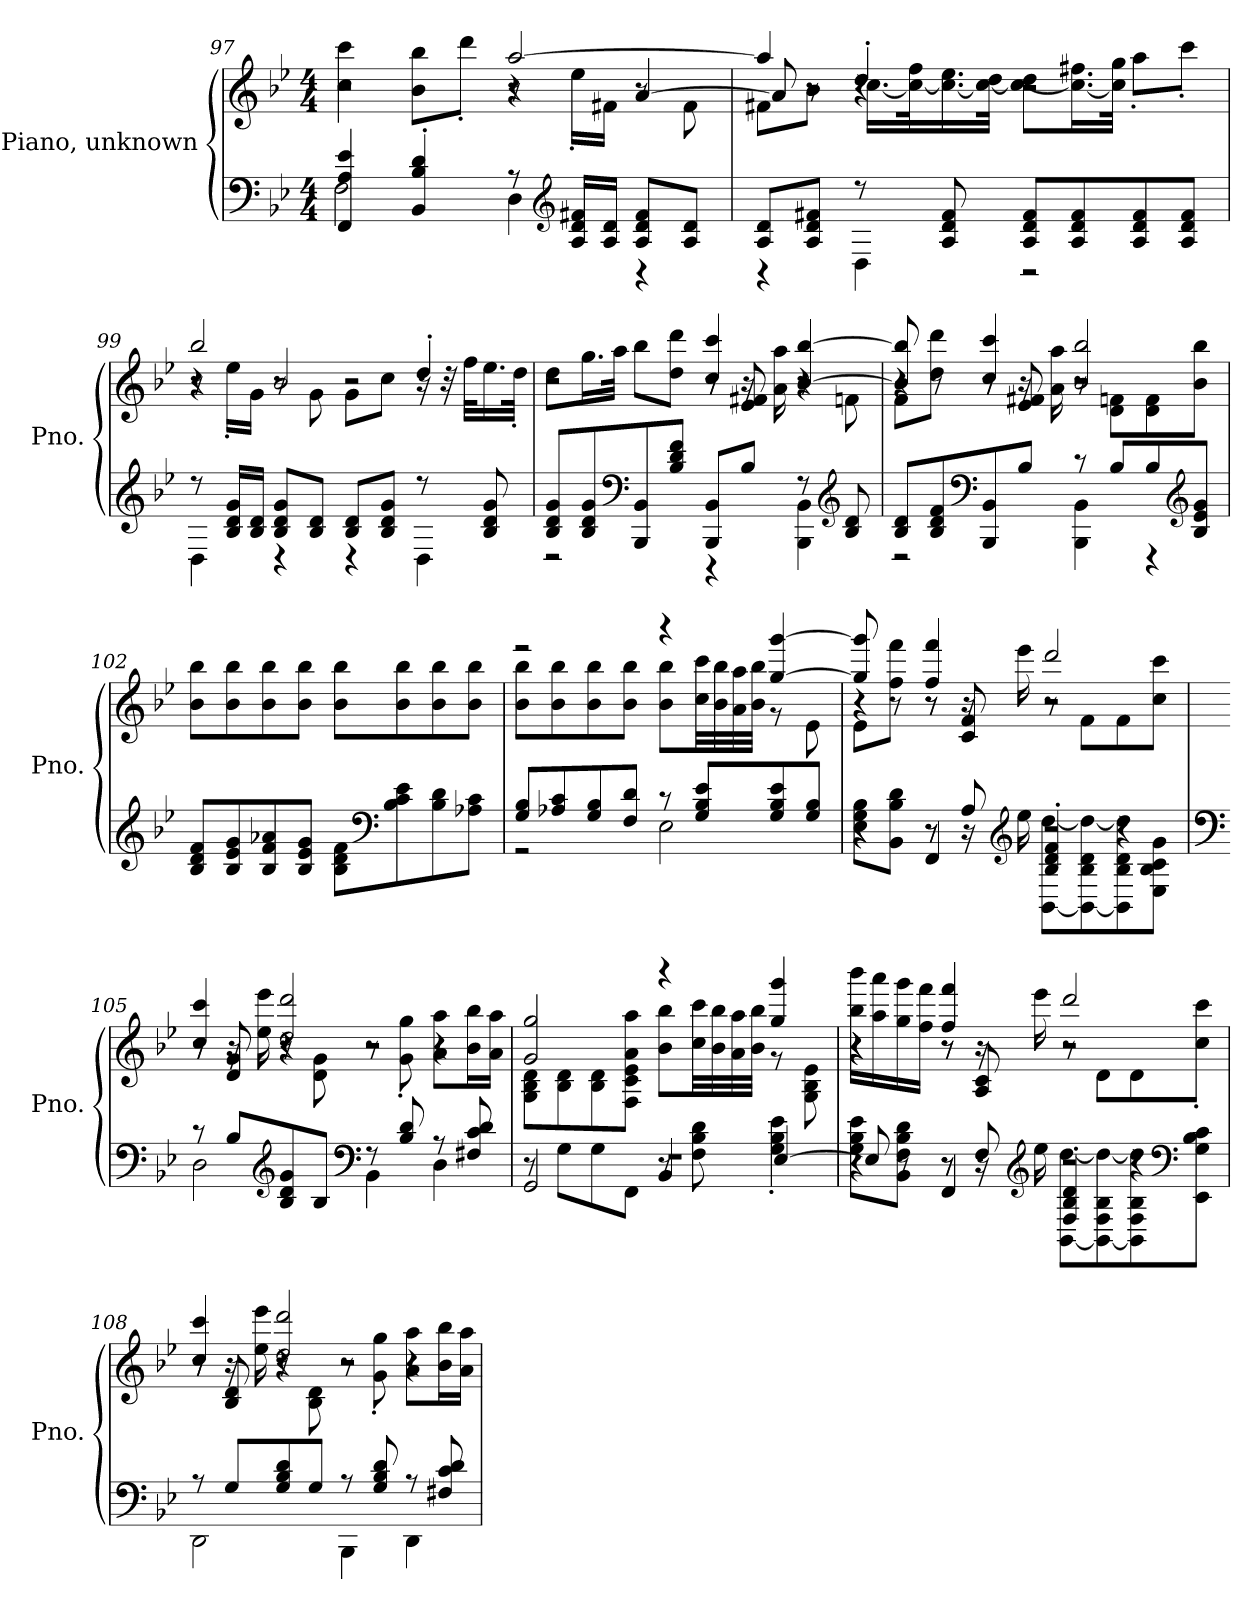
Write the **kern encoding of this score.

**kern	**kern
*part1	*part1
*staff2	*staff1
*I"Piano, unknown	*
*I'Pno.	*
!!LO:LB:g=z
*clefF4	*clefG2
*k[b-e-]	*k[b-e-]
*M4/4	*M4/4
=97	=97
*^	*^
*	*	*	*^
4FF/ 4A/ 4e-/	2F\	2r	4cc\ 4ccc\	2r
4BB-/' 4B-/' 4d/'	.	.	8b-\ 8bb-\L	.
.	.	.	8ddd'\J	.
8r	4D\	[2aa/	8r	4r
*clefG2	*	*	*	*
16A/ 16d/ 16f#X/LL	.	.	16ee-'\LL	.
16A/ 16d/JJ	.	.	16f#X\JJ	.
8A/ 8d/ 8f#/L	4r	.	8r	[4a/
8A/ 8d/J	.	.	8f#\	.
=98	=98	=98	=98	=98
8A/ 8d/L	4r	4aa/]	8f#X\L	8a/]
8A/ 8d/ 8f#X/J	.	.	8b-\J	8r
8r	4D\	4dd'/	[16.cc\LL	4r
.	.	.	32cc\_ 32ff\K	.
8A/ 8d/ 8f#/	.	.	16.cc\_ 16.ee-\	.
.	.	.	32cc\_ 32dd\JJk	.
8A/ 8d/ 8f#/L	2r	2r	8cc\_ 8dd\L	2r
8A/ 8d/ 8f#/	.	.	16.cc\_ 16.ff#X\L	.
.	.	.	32cc\] 32gg\JJk	.
8A/ 8d/ 8f#/	.	.	8aa'\L	.
8A/ 8d/ 8f#/J	.	.	8ccc'\J	.
!!LO:LB:g=z	!!	!!
=99	=99	=99	=99	=99
8r	4D\	2bb-/	8r	4r
16B-/ 16d/ 16g/LL	.	.	16ee-'\LL	.
16B-/ 16d/JJ	.	.	16g\JJ	.
8B-/ 8d/ 8g/L	4r	.	8r	2b-/
8B-/ 8d/J	.	.	8g\	.
8B-/ 8d/L	4r	2r	8g\L	.
8B-/ 8d/ 8g/J	.	.	8cc\J	.
8r	4D\	.	16r	4dd'/
.	.	.	32r	.
.	.	.	32ff\KLL	.
8B-/ 8d/ 8g/	.	.	16.ee-\	.
.	.	.	32dd'\JJk	.
=100	=100	=100	=100	=100
8B-/ 8d/ 8g/L	2r	2r	8dd\L	2r
8B-/ 8d/ 8g/	.	.	16.gg\L	.
.	.	.	32aa\JJk	.
*clefF4	*	*	*	*
8BBB-/ 8BB-/	.	.	8bb-\L	.
8B-/ 8d/ 8f/J	.	.	8dd\ 8ddd\J	.
8BBB-/ 8BB-/L	4r	4cc/ 4ccc/	8r	8r
8B-/J	.	.	16r	8e-/ 8f#X/
.	.	.	16a\ 16aa\	.
8r	4BBB-\ 4BB-\	[4b-/ [4bb-/	8r	4r
*clefG2	*	*	*	*
8B-/ 8d/	.	.	8fn\	.
!!LO:LB:g=z	!!	!!
=101	=101	=101	=101	=101
8B-/ 8d/L	2r	8b-/] 8bb-/]	8f\L	4r
8B-/ 8d/ 8f/	.	8r	8dd\ 8ddd\J	.
*clefF4	*	*	*	*
8BBB-/ 8BB-/	.	4cc/ 4ccc/	8r	8r
8B-/J	.	.	16r	8e-/ 8f#X/
.	.	.	16a\ 16aa\	.
8r	4BBB-\ 4BB-\	2b-/ 2bb-/	8r	2r
8B-/L	.	.	8d\ 8fn\L	.
8B-/	4r	.	8d\ 8f\	.
*clefG2	*	*	*	*
8B-/ 8e-/ 8g/J	.	.	8b-\ 8bb-\J	.
*v	*v	*	*	*
*	*v	*v	*v
=102	=102
8B-/ 8d/ 8f/L	8b-\ 8bb-\L
8B-/ 8e-/ 8g/	8b-\ 8bb-\
8B-/ 8f/ 8a-X/	8b-\ 8bb-\
8B-/ 8e-/ 8g/J	8b-\ 8bb-\J
8B-\ 8d\ 8f\L	8b-\ 8bb-\L
*clefF4	*
8B-\ 8c\ 8e-\	8b-\ 8bb-\
8B-\ 8d\	8b-\ 8bb-\
8A-X\ 8c\J	8b-\ 8bb-\J
!!LO:LB:g=z
=103	=103
*^	*^
8G/ 8B-/L	2r	2r	8b-\ 8bb-\L
8A-X/ 8c/	.	.	8b-\ 8bb-\
8G/ 8B-/	.	.	8b-\ 8bb-\
8F/ 8d/J	.	.	8b-\ 8bb-\J
8r	2E-\	4r	8b-\ 8bb-\L
8G/ 8B-/ 8e-/L	.	.	32cc\ 32ccc\LL
.	.	.	32b-\ 32bb-\
.	.	.	32a\ 32aa\
.	.	.	32b-\ 32bb-\JJJ
8G/ 8B-/ 8e-/	.	[4gg/ [4ggg/	8r
8G/ 8B-/J	.	.	8e-\
=104	=104	=104	=104
*	*^	*	*^
4r	8E-\ 8G\ 8B-\L	4r	8gg/] 8ggg/]	8e-\L	4r
.	8BB-\ 8B-\ 8d\J	.	8r	8ff\ 8fff\J	.
8r	8r	4FF/	4ff/ 4fff/	8r	8r
8A/	16r	.	.	16r	8c/ 8f/
*clefG2	*	*	*	*	*
.	16ee-\	.	.	16eee-\	.
4B-/' 4d/' 4f/'	[8BB-\ [8dd\L	2r	2ddd/	8r	2r
.	8BB-\_ 8B-\ 8d\ 8dd\_	.	.	8f\L	.
4r	8BB-\] 8B-\ 8d\ 8dd\]	.	.	8f\	.
.	8E-\ 8B-\ 8c\ 8g\J	.	.	8cc\ 8ccc\J	.
*v	*v	*v	*	*	*
!!LO:LB:g=z	!!	!!
=105	=105	=105	=105
*clefF4	*	*	*
*^	*	*	*
8r	2D\	4cc/ 4ccc/	8r	8r
8B-/L	.	.	16r	8d/ 8g/
.	.	.	16ee-\ 16eee-\	.
*clefG2	*	*	*	*
8B-/ 8d/ 8g/	.	2dd/ 2ddd/	8r	4r
8B-/J	.	.	8d\ 8g\	.
*clefF4	*	*	*	*
8r	4BB-\	.	8r	2r
8B-/ 8d/	.	.	8g\' 8gg\'	.
8r	4D\	4r	8a\ 8aa\L	.
8F#X/ 8c/ 8d/	.	.	16b-\ 16bb-\L	.
.	.	.	16a\ 16aa\JJ	.
*	*	*	*v	*v
=106	=106	=106	=106
*	*^	*	*
1r	8r	2GG/	2g/ 2gg/	8G\ 8B-\ 8d\L
.	8G\L	.	.	8B-\ 8d\
.	8G\	.	.	8B-\ 8d\
.	8FF\J	.	.	8F\ 8c\ 8e-\ 8a\ 8aa\J
.	8r	4BB-/	4r	8b-\ 8bb-\L
.	8F\ 8B-\ 8d\	.	.	32cc\ 32ccc\LL
.	.	.	.	32b-\ 32bb-\
.	.	.	.	32a\ 32aa\
.	.	.	.	32b-\ 32bb-\JJJ
.	4G\' 4B-\' 4e-\'	[4E-/	4gg/ 4ggg/	8r
.	.	.	.	8G\ 8B-\ 8e-\
!!LO:PB:g=z
=107	=107	=107	=107	=107
*	*	*	*	*^
4r	8G\ 8B-\ 8e-\L	8E-/]	4r	16bb-\ 16bbb-\LL	4r
.	.	.	.	16aa\ 16aaa\	.
.	8BB-\ 8F\ 8B-\ 8d\J	8r	.	16gg\ 16ggg\	.
.	.	.	.	16ff\ 16fff\JJ	.
8r	8r	4FF/	4ff/ 4fff/	8r	8r
8F/	16r	.	.	16r	8A/ 8c/
*clefG2	*	*	*	*	*
.	16ee-\	.	.	16eee-\	.
4F/' 4B-/' 4d/'	[8BB-\ [8dd\L	2r	2ddd/	8r	2r
.	8BB-\_ 8F\ 8B-\ 8dd\_	.	.	8d\L	.
4r	8BB-\] 8F\ 8B-\ 8dd\]	.	.	8d\	.
*clefF4	*	*	*	*	*
.	8EE-\ 8G\ 8B-\ 8c\J	.	.	8cc\' 8ccc\'J	.
*	*v	*v	*	*	*
=108	=108	=108	=108	=108
8r	2DD\	4cc/ 4ccc/	8r	8r
8G/L	.	.	16r	8B-/ 8d/
.	.	.	16ee-\ 16eee-\	.
8G/ 8B-/ 8d/	.	2dd/ 2ddd/	8r	4r
8G/J	.	.	8B-\ 8d\	.
8r	4BBB-\	.	8r	2r
8G/ 8B-/ 8d/	.	.	8g\' 8gg\'	.
8r	4DD\	4r	8a\ 8aa\L	.
8F#X/ 8c/ 8d/	.	.	16b-\ 16bb-\L	.
.	.	.	16a\ 16aa\JJ	.
*v	*v	*	*	*
*	*v	*v	*v
=	=
*-	*-
